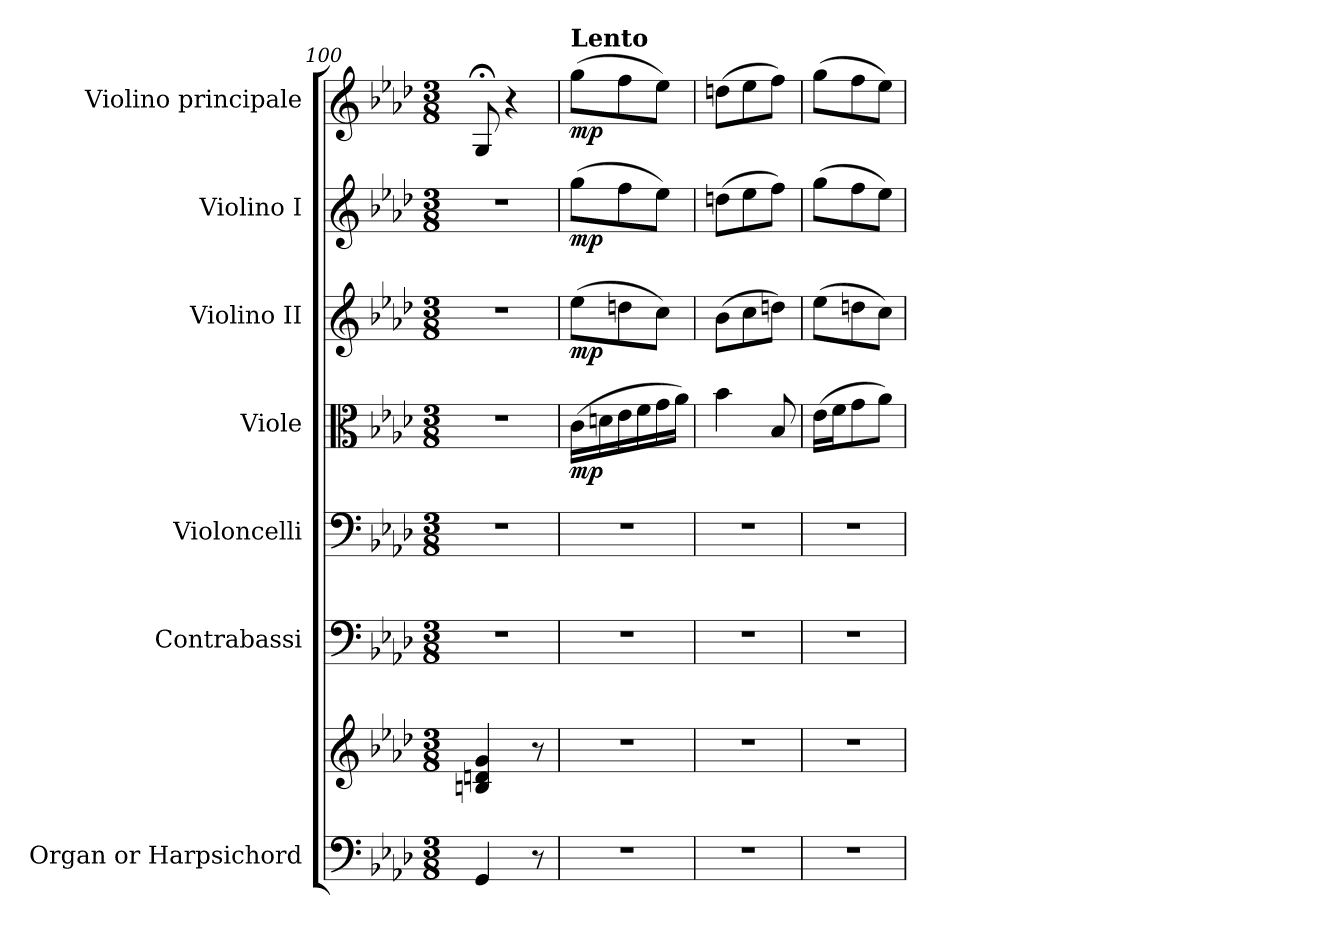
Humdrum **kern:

**kern	**kern	**kern	**kern	**kern	**dynam	**kern	**dynam	**kern	**dynam	**kern	**dynam
*part7	*part7	*part6	*part5	*part4	*part4	*part3	*part3	*part2	*part2	*part1	*part1
*staff8	*staff7	*staff6	*staff5	*staff4	*staff4	*staff3	*staff3	*staff2	*staff2	*staff1	*staff1
*I"Organ or Harpsichord	*	*I"Contrabassi	*I"Violoncelli	*I"Viole	*	*I"Violino II	*	*I"Violino I	*	*I"Violino principale	*
*I'Hch.	*	*I'Cbs.	*I'Vcl.	*I'Vle.	*	*I'Vln. II	*	*I'Vln. I	*	*I'Vln.	*
!!LO:PB:g=z
*clefF4	*clefG2	*clefF4	*clefF4	*clefC3	*	*clefG2	*	*clefG2	*	*clefG2	*
*	*	*ITrd7c12	*	*	*	*	*	*	*	*	*
*k[b-e-a-d-]	*k[b-e-a-d-]	*k[b-e-a-d-]	*k[b-e-a-d-]	*k[b-e-a-d-]	*	*k[b-e-a-d-]	*	*k[b-e-a-d-]	*	*k[b-e-a-d-]	*
*M3/8	*M3/8	*M3/8	*M3/8	*M3/8	*	*M3/8	*	*M3/8	*	*M3/8	*
*MM16	*MM16	*MM16	*MM16	*MM16	*	*MM16	*	*MM16	*	*MM16	*
=100	=100	=100	=100	=100	=100	=100	=100	=100	=100	=100	=100
4GG/	4Bn/ 4dn/ 4g/	4.r	4.r	4.r	.	4.r	.	4.r	.	8G;</	.
*	*	*	*	*	*	*	*	*	*	*MM26	*
.	.	.	.	.	.	.	.	.	.	4r	.
8r	8r	.	.	.	.	.	.	.	.	.	.
=101	=101	=101	=101	=101	=101	=101	=101	=101	=101	=101	=101
*	*	*	*	*	*	*	*	*	*	*MM48	*
!	!	!	!	!	!	!	!	!	!	!LO:TX:a:B:t=Lento	!
!	!	!	!	!	!LO:DY:b	!	!LO:DY:b	!	!LO:DY:b	!	!LO:DY:b
4.r	4.r	4.r	4.r	(>16c\LL	mp	(>8ee-\L	mp	(>8gg\L	mp	(>8gg\L	mp
.	.	.	.	16dn\	.	.	.	.	.	.	.
.	.	.	.	16e-\	.	8ddn\	.	8ff\	.	8ff\	.
.	.	.	.	16f\	.	.	.	.	.	.	.
.	.	.	.	16g\	.	8cc\J)	.	8ee-\J)	.	8ee-\J)	.
.	.	.	.	16a-\JJ)	.	.	.	.	.	.	.
=102	=102	=102	=102	=102	=102	=102	=102	=102	=102	=102	=102
4.r	4.r	4.r	4.r	4b-i\	.	(>8b-i\L	.	(>8ddn\L	.	(>8ddn\L	.
.	.	.	.	.	.	8cc\	.	8ee-\	.	8ee-\	.
.	.	.	.	8B-/	.	8ddn\J)	.	8ff\J)	.	8ff\J)	.
=103	=103	=103	=103	=103	=103	=103	=103	=103	=103	=103	=103
4.r	4.r	4.r	4.r	(>16e-\LL	.	(>8ee-\L	.	(>8gg\L	.	(>8gg\L	.
.	.	.	.	16f\J	.	.	.	.	.	.	.
.	.	.	.	8g\	.	8ddn\	.	8ff\	.	8ff\	.
.	.	.	.	8a-\J)	.	8cc\J)	.	8ee-\J)	.	8ee-\J)	.
=	=	=	=	=	=	=	=	=	=	=	=
*-	*-	*-	*-	*-	*-	*-	*-	*-	*-	*-	*-
